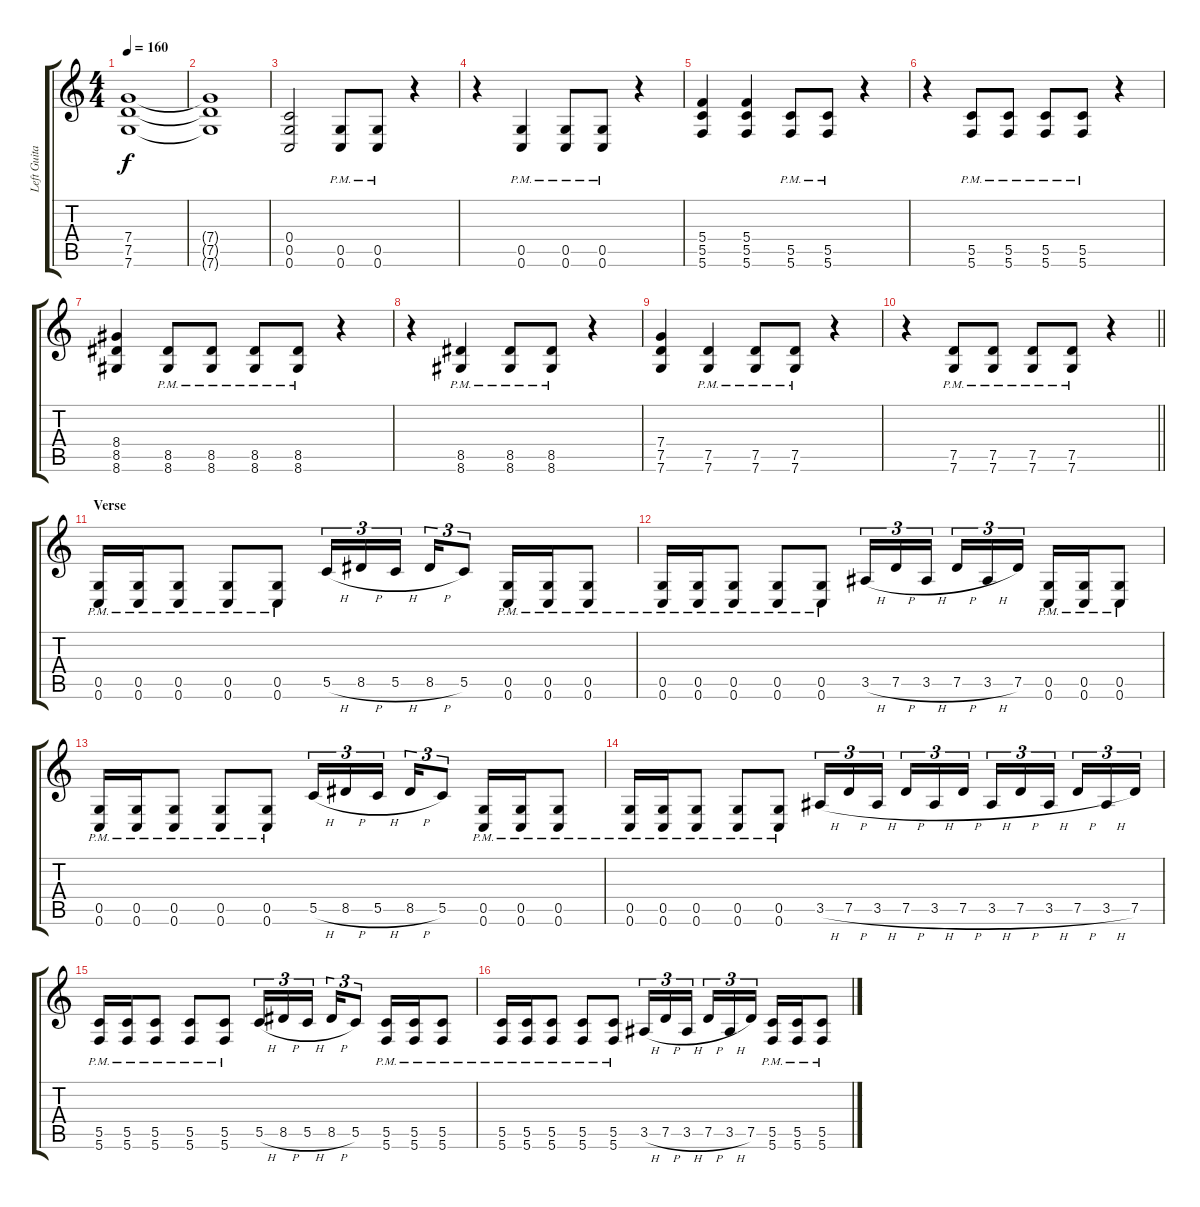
\track ("Left Guitar" "Left Guita") {instrument distortionguitar}
\staff {score tabs}
\tuning (D4 A3 F3 C3 G2 C2) {hide}
\ts (4 4)
\tempo 160
\clef g2
\ks c
(7.4 7.5 7.6).1{dy f} |
(7.4{t} 7.5{t} 7.6{t}).1 |
(0.4 0.5 0.6).2 (0.5{pm} 0.6{pm}).8 (0.5{pm} 0.6{pm}).8 r.4 |
r.4 (0.5{pm} 0.6{pm}).4 (0.5{pm} 0.6{pm}).8 (0.5{pm} 0.6{pm}).8 r.4 |
(5.4 5.5 5.6).4 (5.4 5.5 5.6).4 (5.5{pm} 5.6{pm}).8 (5.5{pm} 5.6{pm}).8 r.4 |
r.4 (5.5{pm} 5.6{pm}).8 (5.5{pm} 5.6{pm}).8 (5.5{pm} 5.6{pm}).8 (5.5{pm} 5.6{pm}).8 r.4 |
(8.4 8.5 8.6).4 (8.5{pm} 8.6{pm}).8 (8.5{pm} 8.6{pm}).8 (8.5{pm} 8.6{pm}).8 (8.5{pm} 8.6{pm}).8 r.4 |
r.4 (8.5{pm} 8.6{pm}).4 (8.5{pm} 8.6{pm}).8 (8.5{pm} 8.6{pm}).8 r.4 |
(7.4 7.5 7.6).4 (7.5{pm} 7.6{pm}).4 (7.5{pm} 7.6{pm}).8 (7.5{pm} 7.6{pm}).8 r.4 |
\barLineRight lightlight
r.4 (7.5{pm} 7.6{pm}).8 (7.5{pm} 7.6{pm}).8 (7.5{pm} 7.6{pm}).8 (7.5{pm} 7.6{pm}).8 r.4 |
\section ("" "Verse")
(0.5{pm} 0.6{pm}).16 (0.5{pm} 0.6{pm}).16 (0.5{pm} 0.6{pm}).8 (0.5{pm} 0.6{pm}).8 (0.5{pm} 0.6{pm}).8 5.5{h}.16{tu (3 2)} 8.5{h}.16{tu (3 2)} 5.5{h}.16{tu (3 2) beam splitsecondary} 8.5{h}.16{tu (3 2)} 5.5.8{tu (3 2)} (0.5{pm} 0.6{pm}).16 (0.5{pm} 0.6{pm}).16 (0.5{pm} 0.6{pm}).8 |
(0.5{pm} 0.6{pm}).16 (0.5{pm} 0.6{pm}).16 (0.5{pm} 0.6{pm}).8 (0.5{pm} 0.6{pm}).8 (0.5{pm} 0.6{pm}).8 3.5{h}.16{tu (3 2)} 7.5{h}.16{tu (3 2)} 3.5{h}.16{tu (3 2) beam splitsecondary} 7.5{h}.16{tu (3 2)} 3.5{h}.16{tu (3 2)} 7.5.16{tu (3 2)} (0.5{pm} 0.6{pm}).16 (0.5{pm} 0.6{pm}).16 (0.5{pm} 0.6{pm}).8 |
(0.5{pm} 0.6{pm}).16 (0.5{pm} 0.6{pm}).16 (0.5{pm} 0.6{pm}).8 (0.5{pm} 0.6{pm}).8 (0.5{pm} 0.6{pm}).8 5.5{h}.16{tu (3 2)} 8.5{h}.16{tu (3 2)} 5.5{h}.16{tu (3 2) beam splitsecondary} 8.5{h}.16{tu (3 2)} 5.5.8{tu (3 2)} (0.5{pm} 0.6{pm}).16 (0.5{pm} 0.6{pm}).16 (0.5{pm} 0.6{pm}).8 |
(0.5{pm} 0.6{pm}).16 (0.5{pm} 0.6{pm}).16 (0.5{pm} 0.6{pm}).8 (0.5{pm} 0.6{pm}).8 (0.5{pm} 0.6{pm}).8 3.5{h}.16{tu (3 2)} 7.5{h}.16{tu (3 2)} 3.5{h}.16{tu (3 2) beam splitsecondary} 7.5{h}.16{tu (3 2)} 3.5{h}.16{tu (3 2)} 7.5{h}.16{tu (3 2)} 3.5{h}.16{tu (3 2)} 7.5{h}.16{tu (3 2)} 3.5{h}.16{tu (3 2) beam splitsecondary} 7.5{h}.16{tu (3 2)} 3.5{h}.16{tu (3 2)} 7.5.16{tu (3 2)} |
(5.5{pm} 5.6{pm}).16 (5.5{pm} 5.6{pm}).16 (5.5{pm} 5.6{pm}).8 (5.5{pm} 5.6{pm}).8 (5.5{pm} 5.6{pm}).8 5.5{h}.16{tu (3 2)} 8.5{h}.16{tu (3 2)} 5.5{h}.16{tu (3 2) beam splitsecondary} 8.5{h}.16{tu (3 2)} 5.5.8{tu (3 2)} (5.5{pm} 5.6{pm}).16 (5.5{pm} 5.6{pm}).16 (5.5{pm} 5.6{pm}).8 |
(5.5{pm} 5.6{pm}).16 (5.5{pm} 5.6{pm}).16 (5.5{pm} 5.6{pm}).8 (5.5{pm} 5.6{pm}).8 (5.5{pm} 5.6{pm}).8 3.5{h}.16{tu (3 2)} 7.5{h}.16{tu (3 2)} 3.5{h}.16{tu (3 2) beam splitsecondary} 7.5{h}.16{tu (3 2)} 3.5{h}.16{tu (3 2)} 7.5.16{tu (3 2)} (5.5{pm} 5.6{pm}).16 (5.5{pm} 5.6{pm}).16 (5.5{pm} 5.6{pm}).8
